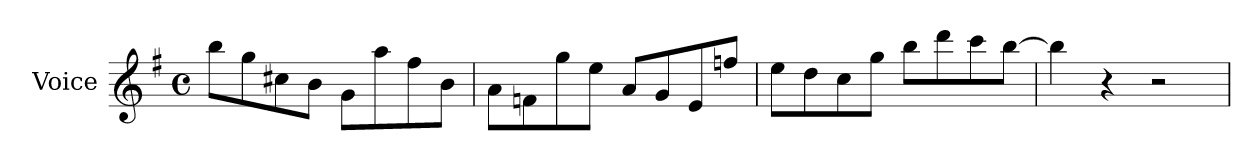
**kern
*part1
*staff1
*I"Voice
*I'Voice
*clefG2
*k[f#]
*M4/4
*met(c)
=1
8bb\L
8gg\
8cc#X\
8b\J
8g\L
8aa\
8ff#\
8b\J
=2
8a\L
8fn\
8gg\
8ee\J
8a/L
8g/
8e/
8ffn/J
=3
8ee\L
8dd\
8cc\
8gg\J
8bb\L
8ddd\
8ccc\
[>8bb\J
=4
4bb\]
4r
2rcc
=
*-
